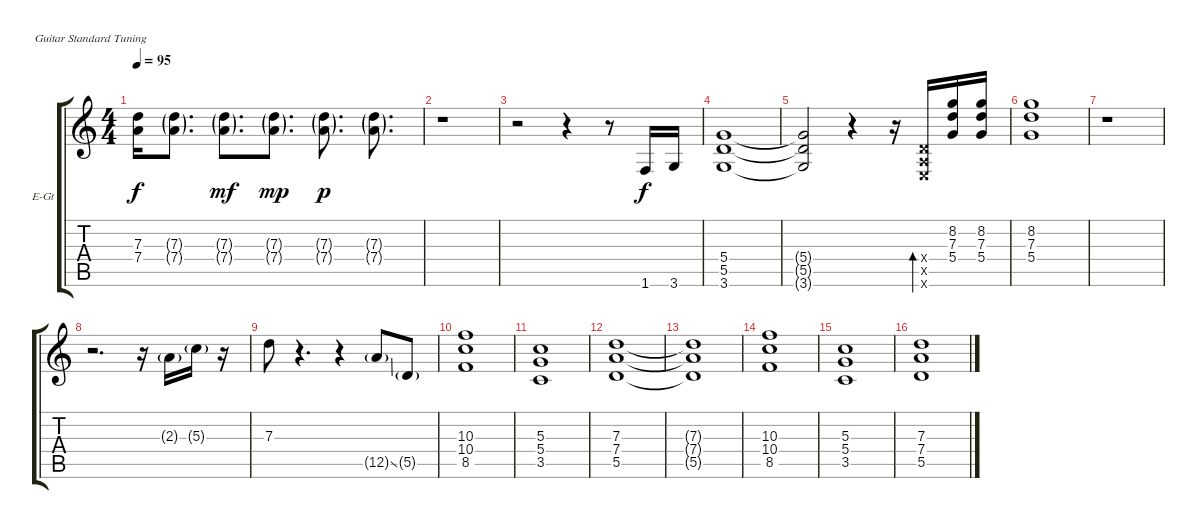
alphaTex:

\bracketExtendMode groupsimilarinstruments
\firstSystemTrackNameOrientation horizontal
\otherSystemsTrackNameOrientation horizontal
\track ("Guit III" "E-Gt") {instrument overdrivenguitar}
\staff {score tabs}
\tuning (E4 B3 G3 D3 A2 E2)
\ts (4 4)
\tempo 95
\clef g2
\ks c
(7.3{t} 7.4{t}).16{dy f} (7.3{g} 7.4{g}).8{d} (7.3{g} 7.4{g}).8{d dy mf} (7.3{g} 7.4{g}).8{d dy mp} (7.3{g} 7.4{g}).8{d dy p} (7.3{g} 7.4{g}).8{d} |
r.1 |
r.2 r.4 r.8 1.6.16{dy f} 3.6.16 |
(5.4 5.5 3.6).1 |
(5.4{t} 5.5{t} 3.6{t}).2 r.4 r.16 (0.4{x} 0.5{x} 0.6{x}).16{bd 60} (8.2 7.3 5.4).16 (8.2 7.3 5.4).16 |
(8.2 7.3 5.4).1 |
r.1 |
r.2{d} r.16 2.3{g}.16 5.3{g}.16 r.16 |
7.3.8 r.4{d} r.4 12.5{ss g}.8 5.5{g}.8 |
(10.3 10.4 8.5).1 |
(5.3 5.4 3.5).1 |
(7.3 7.4 5.5).1 |
(7.3{t} 7.4{t} 5.5{t}).1 |
(10.3 10.4 8.5).1 |
(5.3 5.4 3.5).1 |
(7.3 7.4 5.5).1
